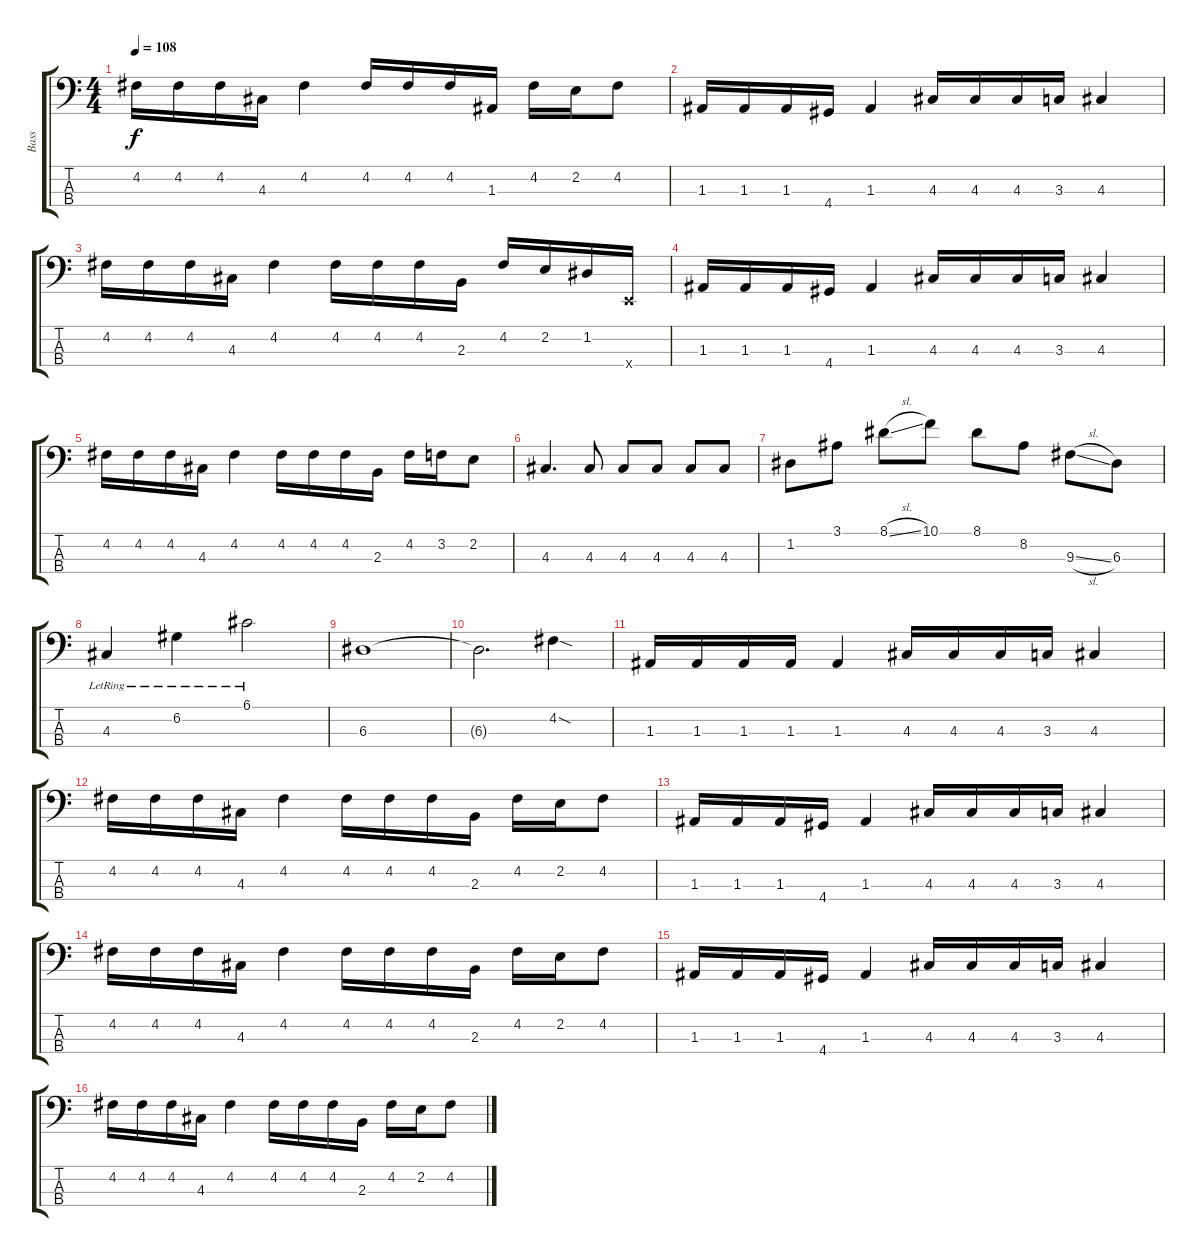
\track ("Bass" "Bass") {instrument electricbassfinger}
\staff {score tabs}
\tuning (G2 D2 A1 E1) {hide}
\ts (4 4)
\tempo 108
\clef f4
\ks c
4.2.16{dy f} 4.2.16 4.2.16 4.3.16 4.2.4 4.2.16 4.2.16 4.2.16 1.3.16 4.2.16 2.2.16 4.2.8 |
1.3.16 1.3.16 1.3.16 4.4.16 1.3.4 4.3.16 4.3.16 4.3.16 3.3.16 4.3.4 |
4.2.16 4.2.16 4.2.16 4.3.16 4.2.4 4.2.16 4.2.16 4.2.16 2.3.16 4.2.16 2.2.16 1.2.16 0.4{x}.16 |
1.3.16 1.3.16 1.3.16 4.4.16 1.3.4 4.3.16 4.3.16 4.3.16 3.3.16 4.3.4 |
4.2.16 4.2.16 4.2.16 4.3.16 4.2.4 4.2.16 4.2.16 4.2.16 2.3.16 4.2.16 3.2.16 2.2.8 |
4.3.4{d} 4.3.8 4.3.8 4.3.8 4.3.8 4.3.8 |
1.2.8 3.1.8 8.1{sl}.8 10.1.8 8.1.8 8.2.8 9.3{sl}.8 6.3.8 |
4.3{lr}.4 6.2{lr}.4 6.1{lr}.2 |
6.3.1 |
6.3{t}.2{d} 4.2{sod}.4 |
1.3.16 1.3.16 1.3.16 1.3.16 1.3.4 4.3.16 4.3.16 4.3.16 3.3.16 4.3.4 |
4.2.16 4.2.16 4.2.16 4.3.16 4.2.4 4.2.16 4.2.16 4.2.16 2.3.16 4.2.16 2.2.16 4.2.8 |
1.3.16 1.3.16 1.3.16 4.4.16 1.3.4 4.3.16 4.3.16 4.3.16 3.3.16 4.3.4 |
4.2.16 4.2.16 4.2.16 4.3.16 4.2.4 4.2.16 4.2.16 4.2.16 2.3.16 4.2.16 2.2.16 4.2.8 |
1.3.16 1.3.16 1.3.16 4.4.16 1.3.4 4.3.16 4.3.16 4.3.16 3.3.16 4.3.4 |
4.2.16 4.2.16 4.2.16 4.3.16 4.2.4 4.2.16 4.2.16 4.2.16 2.3.16 4.2.16 2.2.16 4.2.8
